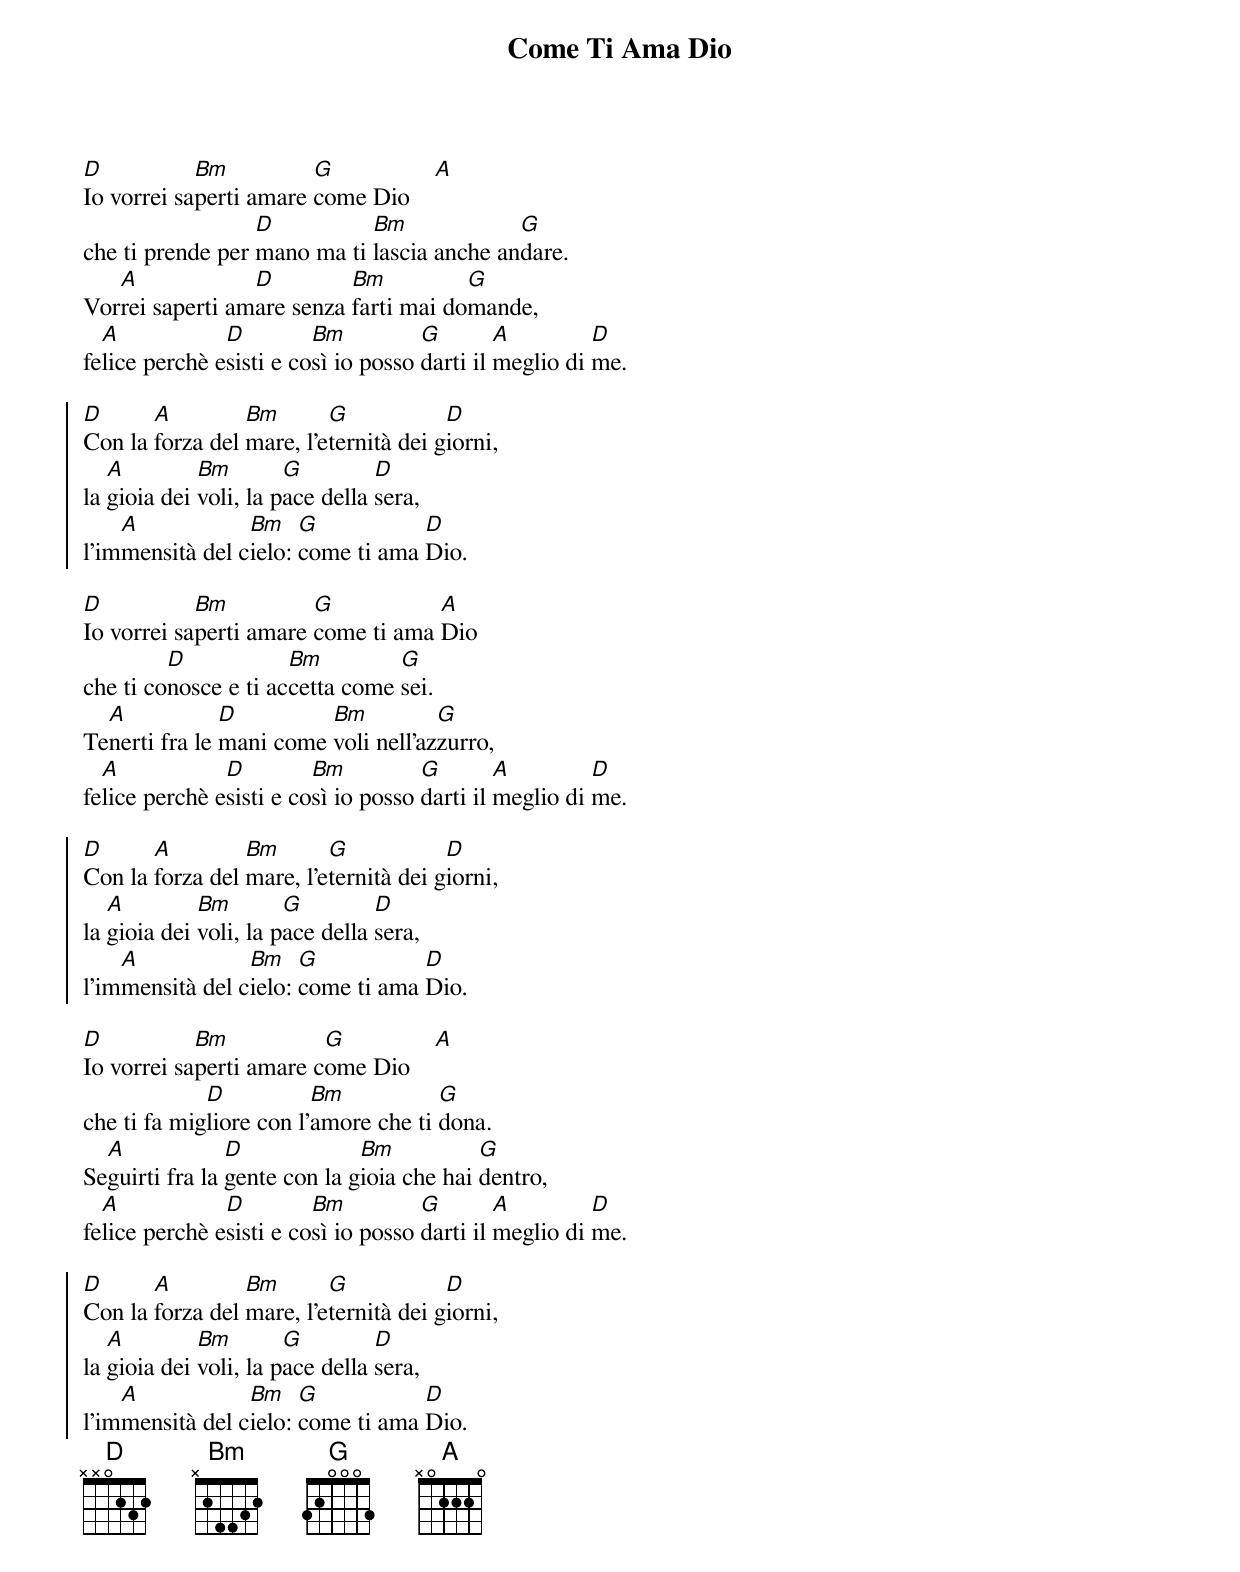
{title:Come Ti Ama Dio}

[D]Io vorrei sa[Bm]perti amare [G]come Dio    [A]
che ti prende per [D]mano ma ti [Bm]lascia anche an[G]dare.
Vor[A]rei saperti am[D]are senza [Bm]farti mai do[G]mande,
fe[A]lice perchè e[D]sisti e co[Bm]sì io posso [G]darti il [A]meglio di [D]me.

{soc}
[D]Con la [A]forza del [Bm]mare, l'e[G]ternità dei g[D]iorni,
la [A]gioia dei [Bm]voli, la p[G]ace della [D]sera,
l'im[A]mensità del c[Bm]ielo: [G]come ti ama [D]Dio.
{eoc}

[D]Io vorrei sa[Bm]perti amare [G]come ti ama [A]Dio
che ti co[D]nosce e ti ac[Bm]cetta come [G]sei.
Te[A]nerti fra le [D]mani come [Bm]voli nell'az[G]zurro,
fe[A]lice perchè e[D]sisti e co[Bm]sì io posso [G]darti il [A]meglio di [D]me.

{soc}
[D]Con la [A]forza del [Bm]mare, l'e[G]ternità dei g[D]iorni,
la [A]gioia dei [Bm]voli, la p[G]ace della [D]sera,
l'im[A]mensità del c[Bm]ielo: [G]come ti ama [D]Dio.
{eoc}

[D]Io vorrei sa[Bm]perti amare c[G]ome Dio    [A]
che ti fa mig[D]liore con l'[Bm]amore che ti [G]dona.
Se[A]guirti fra la [D]gente con la g[Bm]ioia che hai [G]dentro,
fe[A]lice perchè e[D]sisti e co[Bm]sì io posso [G]darti il [A]meglio di [D]me.

{soc}
[D]Con la [A]forza del [Bm]mare, l'e[G]ternità dei g[D]iorni,
la [A]gioia dei [Bm]voli, la p[G]ace della [D]sera,
l'im[A]mensità del c[Bm]ielo: [G]come ti ama [D]Dio.
{eoc}
